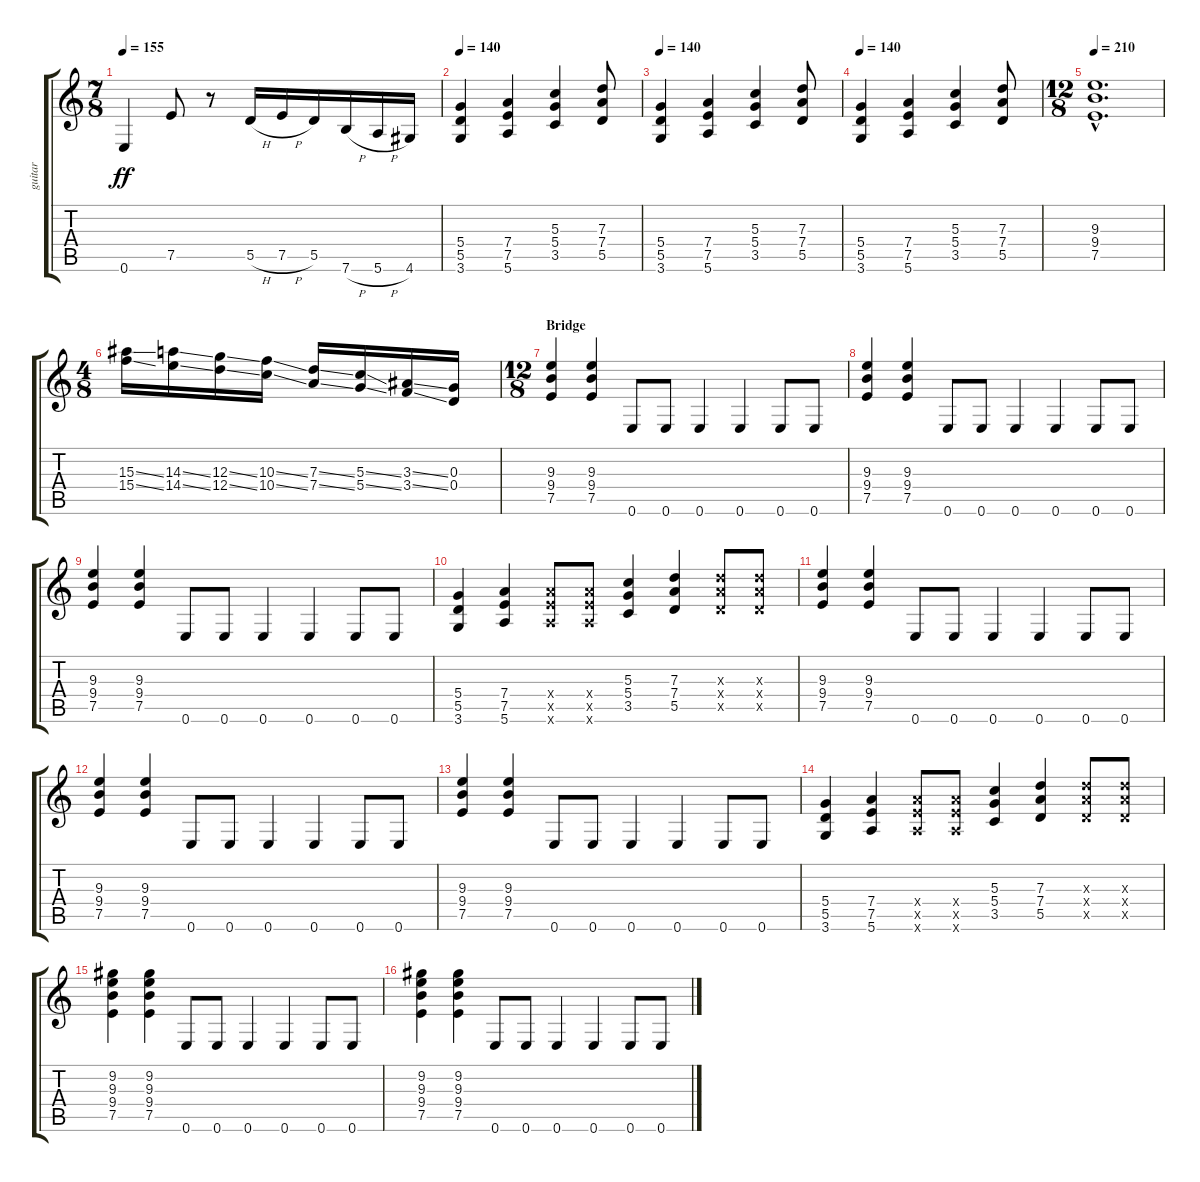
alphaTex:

\track ("guitar" "guitar") {instrument overdrivenguitar}
\staff {score tabs}
\tuning (E4 B3 G3 D3 A2 E2) {hide}
\ts (7 8)
\tempo 155
\clef g2
\ks c
0.6.4{dy ff} 7.5.8 r.8 5.5{h}.16 7.5{h}.16 5.5.16 7.6{h}.16 5.6{h}.16 4.6.16 |
\tempo 140
(5.4 5.5 3.6).4 (7.4 7.5 5.6).4 (5.3 5.4 3.5).4 (7.3 7.4 5.5).8 |
\tempo 140
(5.4 5.5 3.6).4 (7.4 7.5 5.6).4 (5.3 5.4 3.5).4 (7.3 7.4 5.5).8 |
\tempo 140
(5.4 5.5 3.6).4 (7.4 7.5 5.6).4 (5.3 5.4 3.5).4 (7.3 7.4 5.5).8 |
\ts (12 8)
\tempo 210
(9.3{hac} 9.4{hac} 7.5{hac}).1{d} |
\ts (4 8)
(15.3{ss} 15.4{ss}).16{instrument guitarfretnoise} (14.3{ss} 14.4{ss}).16 (12.3{ss} 12.4{ss}).16 (10.3{ss} 10.4{ss}).16 (7.3{ss} 7.4{ss}).16 (5.3{ss} 5.4{ss}).16 (3.3{ss} 3.4{ss}).16 (0.3 0.4).16 |
\ts (12 8)
\section ("" "Bridge")
(9.3 9.4 7.5).4{instrument overdrivenguitar} (9.3 9.4 7.5).4 0.6.8 0.6.8 0.6.4 0.6.4 0.6.8 0.6.8 |
(9.3 9.4 7.5).4 (9.3 9.4 7.5).4 0.6.8 0.6.8 0.6.4 0.6.4 0.6.8 0.6.8 |
(9.3 9.4 7.5).4 (9.3 9.4 7.5).4 0.6.8 0.6.8 0.6.4 0.6.4 0.6.8 0.6.8 |
(5.4 5.5 3.6).4 (7.4 7.5 5.6).4 (7.4{x} 7.5{x} 5.6{x}).8 (7.4{x} 7.5{x} 5.6{x}).8 (5.3 5.4 3.5).4 (7.3 7.4 5.5).4 (7.3{x} 7.4{x} 5.5{x}).8 (7.3{x} 7.4{x} 5.5{x}).8 |
(9.3 9.4 7.5).4 (9.3 9.4 7.5).4 0.6.8 0.6.8 0.6.4 0.6.4 0.6.8 0.6.8 |
(9.3 9.4 7.5).4 (9.3 9.4 7.5).4 0.6.8 0.6.8 0.6.4 0.6.4 0.6.8 0.6.8 |
(9.3 9.4 7.5).4 (9.3 9.4 7.5).4 0.6.8 0.6.8 0.6.4 0.6.4 0.6.8 0.6.8 |
(5.4 5.5 3.6).4 (7.4 7.5 5.6).4 (7.4{x} 7.5{x} 5.6{x}).8 (7.4{x} 7.5{x} 5.6{x}).8 (5.3 5.4 3.5).4 (7.3 7.4 5.5).4 (7.3{x} 7.4{x} 5.5{x}).8 (7.3{x} 7.4{x} 5.5{x}).8 |
(9.2 9.3 9.4 7.5).4 (9.2 9.3 9.4 7.5).4 0.6.8 0.6.8 0.6.4 0.6.4 0.6.8 0.6.8 |
(9.2 9.3 9.4 7.5).4 (9.2 9.3 9.4 7.5).4 0.6.8 0.6.8 0.6.4 0.6.4 0.6.8 0.6.8
